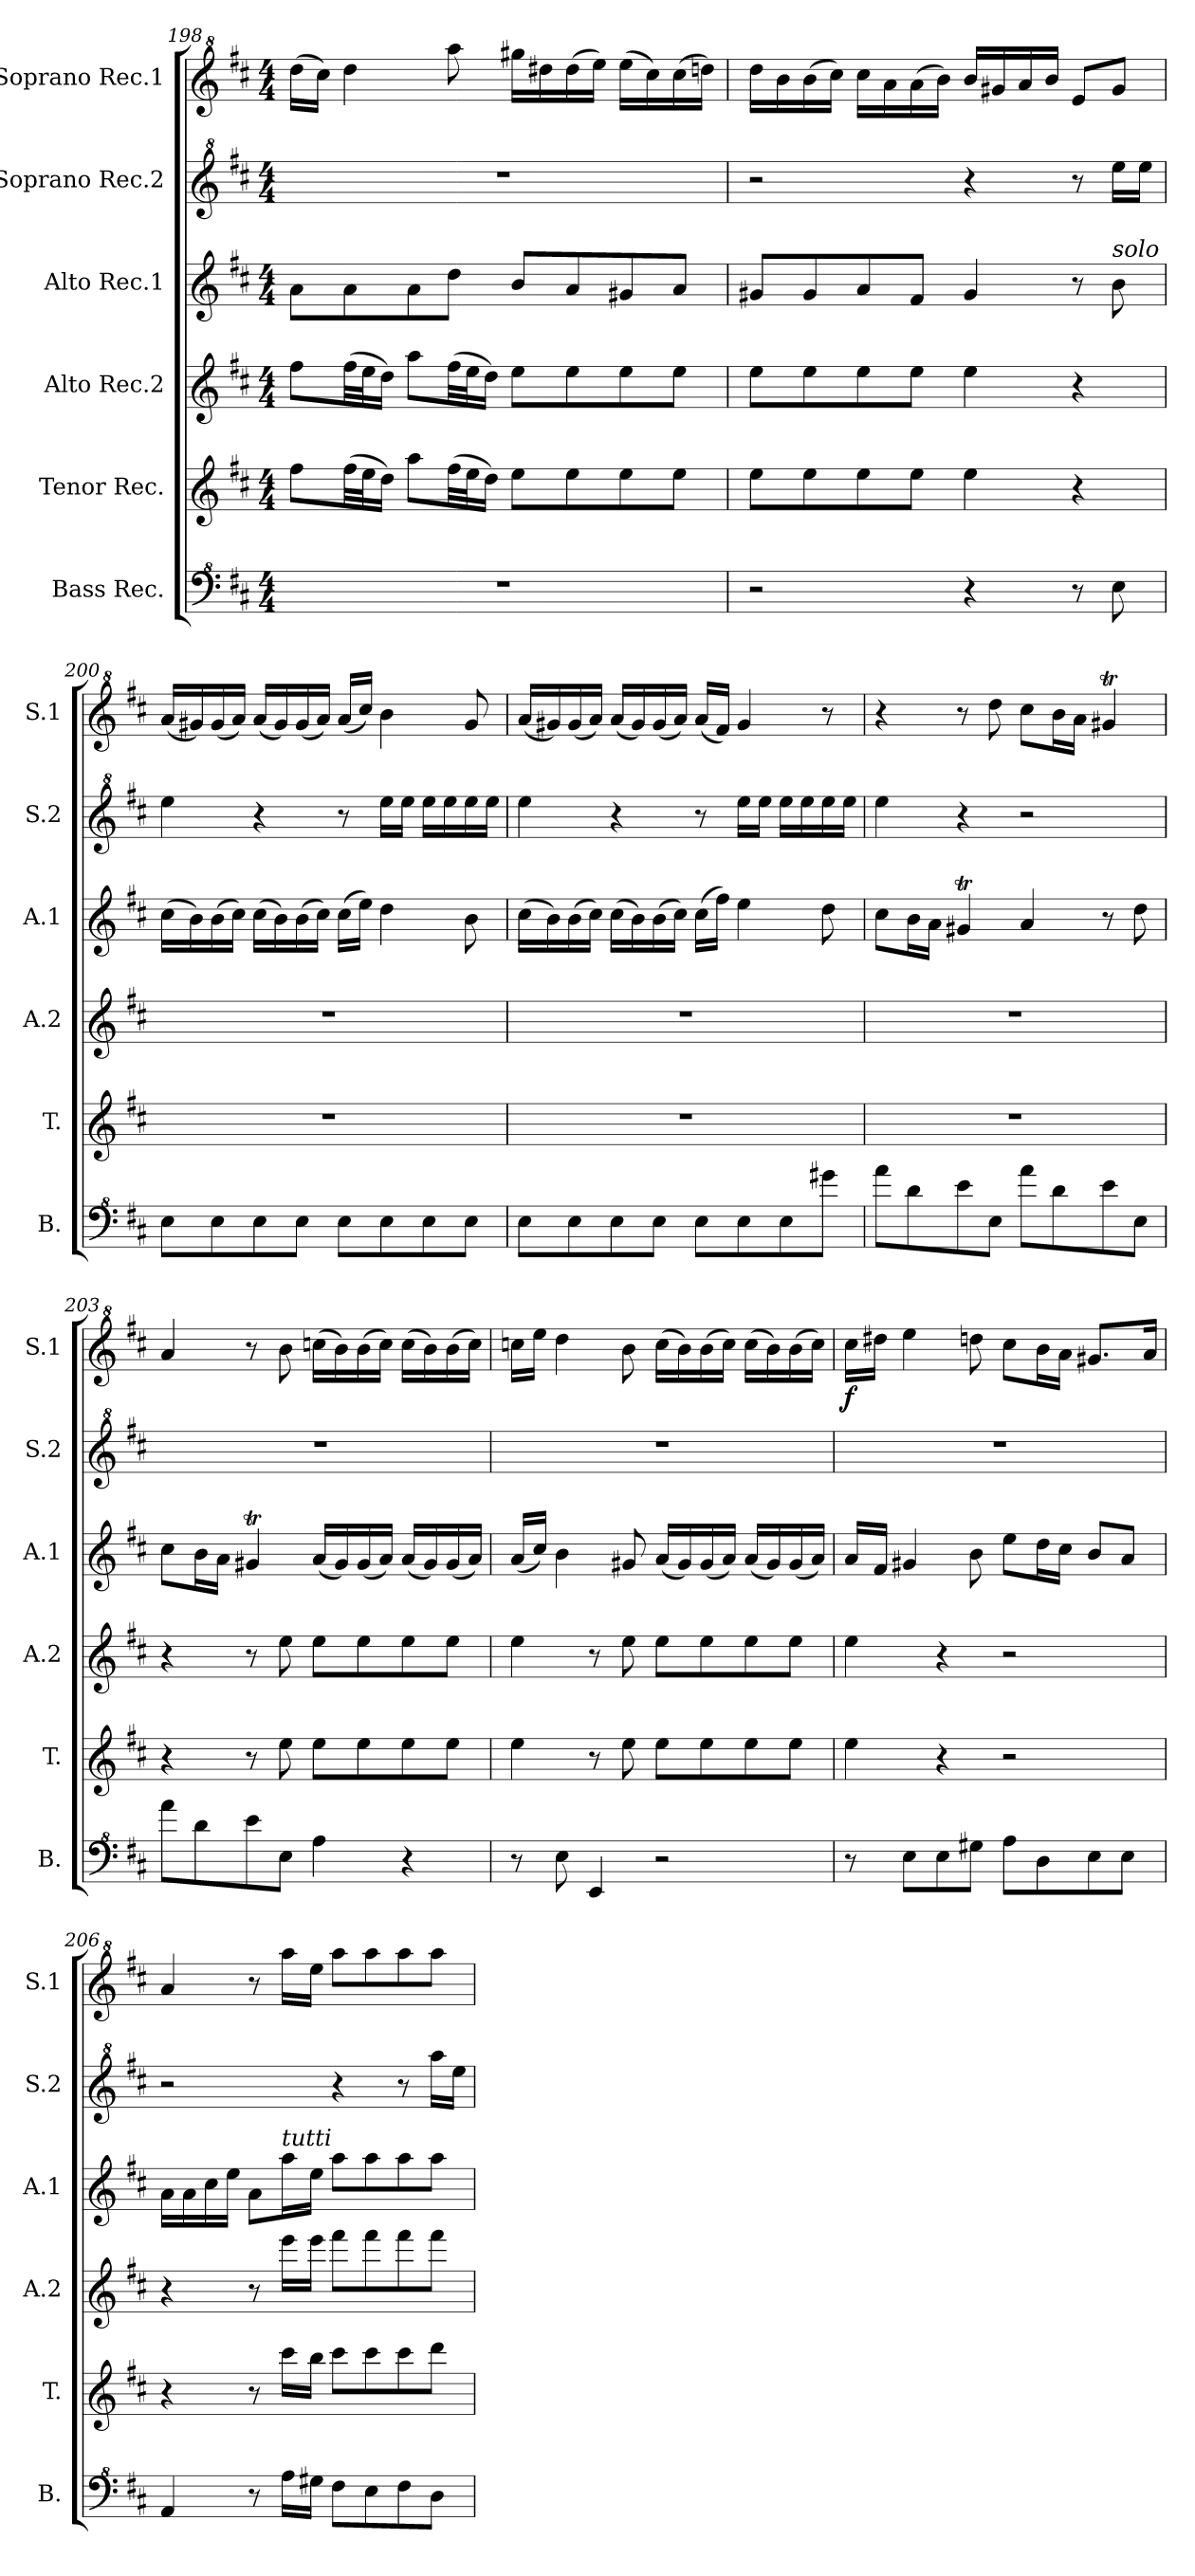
**kern	**kern	**kern	**kern	**kern	**kern	**dynam
*part6	*part5	*part4	*part3	*part2	*part1	*part1
*staff6	*staff5	*staff4	*staff3	*staff2	*staff1	*staff1
*I"Bass Rec.	*I"Tenor Rec.	*I"Alto Rec.2	*I"Alto Rec.1	*I"Soprano Rec.2	*I"Soprano Rec.1	*
*I'B.	*I'T.	*I'A.2	*I'A.1	*I'S.2	*I'S.1	*
*clefF^4	*clefG2	*clefG2	*clefG2	*clefG^2	*clefG^2	*
*k[f#c#]	*k[f#c#]	*k[f#c#]	*k[f#c#]	*k[f#c#]	*k[f#c#]	*
*D:	*D:	*D:	*D:	*D:	*D:	*
*M4/4	*M4/4	*M4/4	*M4/4	*M4/4	*M4/4	*
=198	=198	=198	=198	=198	=198	=198
1r	8ff#\L	8ff#\L	8a\L	1r	(>16ddd\LL	.
.	.	.	.	.	16ccc#\JJ)	.
.	(>32ff#\LL	(>32ff#\LL	8a\	.	4ddd\	.
.	32ee\J	32ee\J	.	.	.	.
.	16dd\JJ)	16dd\JJ)	.	.	.	.
.	8aa\L	8aa\L	8a\	.	.	.
.	(>32ff#\LL	(>32ff#\LL	8dd\J	.	8aaa\	.
.	32ee\J	32ee\J	.	.	.	.
.	16dd\JJ)	16dd\JJ)	.	.	.	.
.	8ee\L	8ee\L	8b/L	.	16ggg#X\LL	.
.	.	.	.	.	16ddd#X\	.
.	8ee\	8ee\	8a/	.	(>16ddd#\	.
.	.	.	.	.	16eee\JJ)	.
.	8ee\	8ee\	8g#X/	.	(>16eee\LL	.
.	.	.	.	.	16ccc#\)	.
.	8ee\J	8ee\J	8a/J	.	(>16ccc#\	.
.	.	.	.	.	16dddn\JJ)	.
!!LO:LB:g=z
=199	=199	=199	=199	=199	=199	=199
2r	8ee\L	8ee\L	8g#X/L	2r	16ddd\LL	.
.	.	.	.	.	16bb\	.
.	8ee\	8ee\	8g#/	.	(>16bb\	.
.	.	.	.	.	16ccc#\JJ)	.
.	8ee\	8ee\	8a/	.	16ccc#\LL	.
.	.	.	.	.	16aa\	.
.	8ee\J	8ee\J	8f#/J	.	(16aa\	.
.	.	.	.	.	16bb\JJ)	.
4r	4ee\	4ee\	4g#/	4r	16bb/LL	.
.	.	.	.	.	16gg#X/	.
.	.	.	.	.	16aa/	.
.	.	.	.	.	16bb/JJ	.
8r	4r	4r	8r	8r	8ee/L	.
!	!	!	!LO:TX:a:i:t=solo	!	!	!
8e\	.	.	8b\	16eee\LL	8gg#/J	.
.	.	.	.	16eee\JJ	.	.
=200	=200	=200	=200	=200	=200	=200
8e\L	1r	1r	(>16cc#\LL	4eee\	(16aa/LL	.
.	.	.	16b\)	.	16gg#X/)	.
8e\	.	.	(>16b\	.	(16gg#/	.
.	.	.	16cc#\JJ)	.	16aa/JJ)	.
8e\	.	.	(>16cc#\LL	4r	(16aa/LL	.
.	.	.	16b\)	.	16gg#/)	.
8e\J	.	.	(>16b\	.	(16gg#/	.
.	.	.	16cc#\JJ)	.	16aa/JJ)	.
8e\L	.	.	(>16cc#\LL	8r	(>16aa/LL	.
.	.	.	16ee\JJ)	.	16ccc#/JJ)	.
8e\	.	.	4dd\	16eee\LL	4bb\	.
.	.	.	.	16eee\JJ	.	.
8e\	.	.	.	16eee\LL	.	.
.	.	.	.	16eee\	.	.
8e\J	.	.	8b\	16eee\	8gg#/	.
.	.	.	.	16eee\JJ	.	.
=201	=201	=201	=201	=201	=201	=201
8e\L	1r	1r	(>16cc#\LL	4eee\	(16aa/LL	.
.	.	.	16b\)	.	16gg#X/)	.
8e\	.	.	(>16b\	.	(16gg#/	.
.	.	.	16cc#\JJ)	.	16aa/JJ)	.
8e\	.	.	(>16cc#\LL	4r	(16aa/LL	.
.	.	.	16b\)	.	16gg#/)	.
8e\J	.	.	(>16b\	.	(16gg#/	.
.	.	.	16cc#\JJ)	.	16aa/JJ)	.
8e\L	.	.	(>16cc#\LL	8r	(16aa/LL	.
.	.	.	16ff#\JJ)	.	16ff#/JJ)	.
8e\	.	.	4ee\	16eee\LL	4gg#/	.
.	.	.	.	16eee\JJ	.	.
8e\	.	.	.	16eee\LL	.	.
.	.	.	.	16eee\	.	.
8gg#X\J	.	.	8dd\	16eee\	8r	.
.	.	.	.	16eee\JJ	.	.
=202	=202	=202	=202	=202	=202	=202
8aa\L	1r	1r	8cc#\L	4eee\	4r	.
8dd\	.	.	16b\L	.	.	.
.	.	.	16a\JJ	.	.	.
8ee\	.	.	4g#Xt/	4r	8r	.
8e\J	.	.	.	.	8ddd\	.
8aa\L	.	.	4a/	2r	8ccc#\L	.
8dd\	.	.	.	.	16bb\L	.
.	.	.	.	.	16aa\JJ	.
8ee\	.	.	8r	.	4gg#Xt/	.
8e\J	.	.	8dd\	.	.	.
=203	=203	=203	=203	=203	=203	=203
8aa\L	4r	4r	8cc#\L	1r	4aa/	.
8dd\	.	.	16b\L	.	.	.
.	.	.	16a\JJ	.	.	.
8ee\	8r	8r	4g#Xt/	.	8r	.
8e\J	8ee\	8ee\	.	.	8bb\	.
4a\	8ee\L	8ee\L	(16a/LL	.	(>16cccn\LL	.
.	.	.	16g#/)	.	16bb\)	.
.	8ee\	8ee\	(16g#/	.	(>16bb\	.
.	.	.	16a/JJ)	.	16ccc\JJ)	.
4r	8ee\	8ee\	(16a/LL	.	(>16ccc\LL	.
.	.	.	16g#/)	.	16bb\)	.
.	8ee\J	8ee\J	(16g#/	.	(>16bb\	.
.	.	.	16a/JJ)	.	16ccc\JJ)	.
!!LO:PB:g=z
=204	=204	=204	=204	=204	=204	=204
8r	4ee\	4ee\	(>16a/LL	1r	16cccn\LL	.
.	.	.	16cc#/JJ)	.	16eee\JJ	.
8e\	.	.	4b\	.	4ddd\	.
4E/	8r	8r	.	.	.	.
.	8ee\	8ee\	8g#X/	.	8bb\	.
2r	8ee\L	8ee\L	(16a/LL	.	(>16ccc\LL	.
.	.	.	16g#/)	.	16bb\)	.
.	8ee\	8ee\	(16g#/	.	(>16bb\	.
.	.	.	16a/JJ)	.	16ccc\JJ)	.
.	8ee\	8ee\	(16a/LL	.	(>16ccc\LL	.
.	.	.	16g#/)	.	16bb\)	.
.	8ee\J	8ee\J	(16g#/	.	(>16bb\	.
.	.	.	16a/JJ)	.	16ccc\JJ)	.
=205	=205	=205	=205	=205	=205	=205
!	!	!	!	!	!	!LO:DY:b
8r	4ee\	4ee\	16a/LL	1r	16ccc#\LL	f
.	.	.	16f#/JJ	.	16ddd#X\JJ	.
8e\L	.	.	4g#X/	.	4eee\	.
8e\	4r	4r	.	.	.	.
8g#X\J	.	.	8b\	.	8dddn\	.
8a\L	2r	2r	8ee\L	.	8ccc#\L	.
8d\	.	.	16dd\L	.	16bb\L	.
.	.	.	16cc#\JJ	.	16aa\JJ	.
8e\	.	.	8b/L	.	8.gg#X/L	.
8e\J	.	.	8a/J	.	.	.
.	.	.	.	.	16aa/Jk	.
=206	=206	=206	=206	=206	=206	=206
4A/	4r	4r	16a\LL	2r	4aa/	.
.	.	.	16a\	.	.	.
.	.	.	16cc#\	.	.	.
.	.	.	16ee\JJ	.	.	.
8r	8r	8r	8a\L	.	8r	.
!	!	!	!LO:TX:a:i:t=tutti	!	!	!
16a\LL	16ccc#\LL	16eee\LL	16aa\L	.	16aaa\LL	.
16g#X\JJ	16bb\JJ	16eee\JJ	16ee\JJ	.	16eee\JJ	.
8f#\L	8ccc#\L	8fff#\L	8aa\L	4r	8aaa\L	.
8e\	8ccc#\	8fff#\	8aa\	.	8aaa\	.
8f#\	8ccc#\	8fff#\	8aa\	8r	8aaa\	.
8d\J	8ddd\J	8fff#\J	8aa\J	16aaa\LL	8aaa\J	.
.	.	.	.	16eee\JJ	.	.
=	=	=	=	=	=	=
*-	*-	*-	*-	*-	*-	*-
